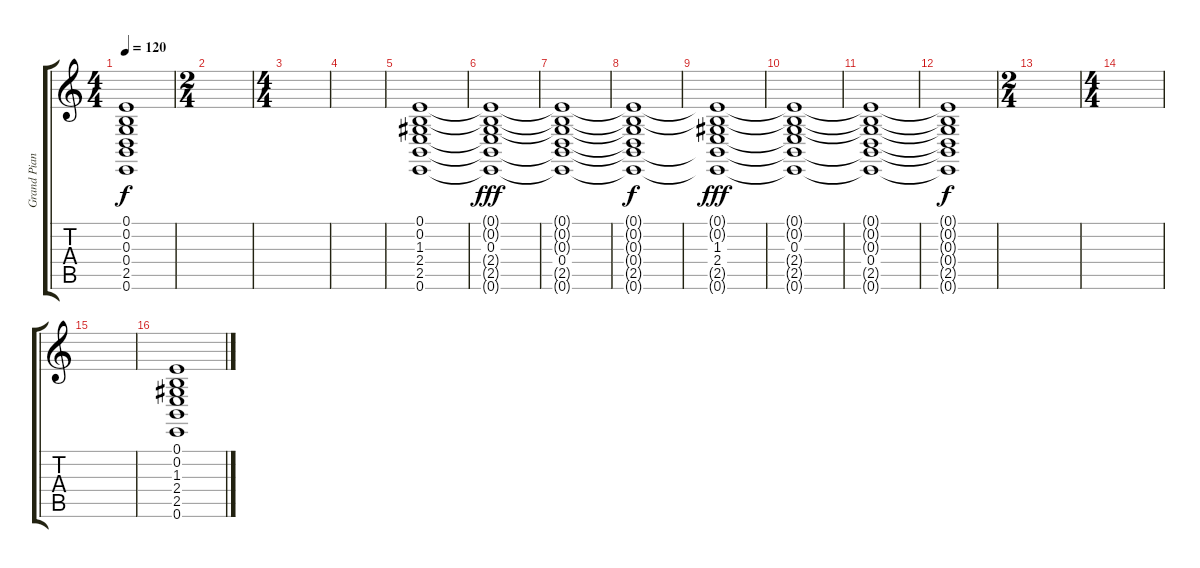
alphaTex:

\track ("Grand Piano" "Grand Pian") {instrument acousticgrandpiano}
\staff {score tabs}
\tuning (E4 B3 G3 D3 A2 E2) {hide}
\ts (4 4)
\tempo 120
\clef g2
\ks c
(0.1{t} 0.2{t} 0.3{t} 0.4{t} 2.5{t} 0.6{t}).1{dy f} |
\ts (2 4)
|
\ts (4 4)
|
|
(0.1 0.2 1.3 2.4 2.5 0.6).1 |
(0.1{t} 0.2{t} 0.3 2.4{t} 2.5{t} 0.6{t}).1{dy fff} |
(0.1{t} 0.2{t} 0.3{t} 0.4 2.5{t} 0.6{t}).1 |
(0.1{t} 0.2{t} 0.3{t} 0.4{t} 2.5{t} 0.6{t}).1{dy f} |
(0.1{t} 0.2{t} 1.3 2.4 2.5{t} 0.6{t}).1{dy fff} |
(0.1{t} 0.2{t} 0.3 2.4{t} 2.5{t} 0.6{t}).1 |
(0.1{t} 0.2{t} 0.3{t} 0.4 2.5{t} 0.6{t}).1 |
(0.1{t} 0.2{t} 0.3{t} 0.4{t} 2.5{t} 0.6{t}).1{dy f} |
\ts (2 4)
|
\ts (4 4)
|
|
(0.1 0.2 1.3 2.4 2.5 0.6).1
